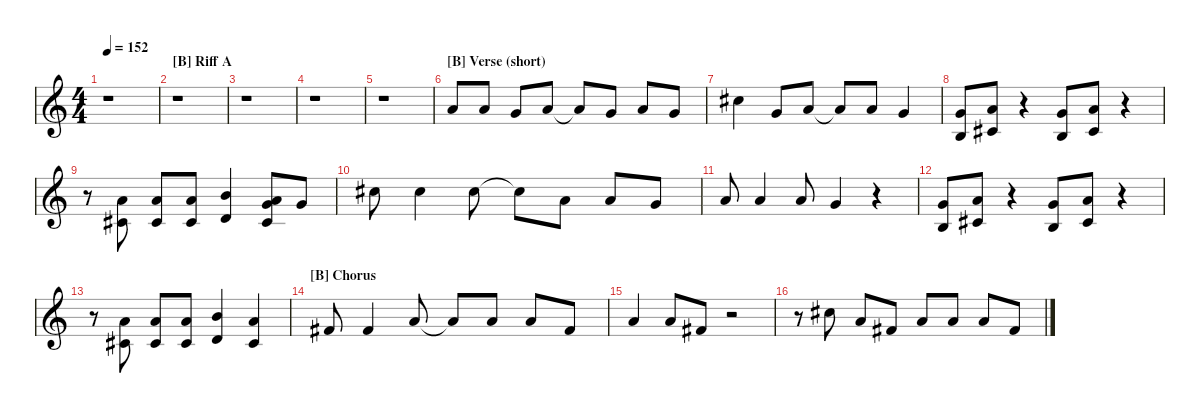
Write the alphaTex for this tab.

\hideDynamics
\bracketExtendMode nobrackets
\singleTrackTrackNamePolicy hidden
\multiTrackTrackNamePolicy hidden
\firstSystemTrackNameMode fullname
\firstSystemTrackNameOrientation horizontal
\otherSystemsTrackNameOrientation horizontal
\track ("Vocal" "Flute") {mute instrument flute}
\staff {score}
\tuning (E4 B3 G3 D3 A2 E2)
\ts (4 4)
\tempo 152
\clef g2
\ks c
r.1{dy f beam Down} |
\section ("B" "Riff A")
r.1{beam Down} |
r.1{beam Down} |
r.1{beam Down} |
r.1{beam Down} |
\section ("B" "Verse (short)")
5.1.8{beam Up} 5.1.8{beam Up} 3.1.8{beam Up} 5.1.8{beam Up} 5.1{t}.8{beam Up} 3.1.8{beam Up} 5.1.8{beam Up} 8.2.8{beam Up} |
9.1{acc #}.4{beam Down} 3.1.8{beam Up} 5.1.8{beam Up} 5.1{t}.8{beam Up} 5.1.8{beam Up} 3.1.4{beam Up} |
(3.1 4.3).8{beam Up} (5.1 6.3{acc #}).8{beam Up} r.4{beam Up} (3.1 4.3).8{beam Up} (5.1 6.3{acc #}).8{beam Up} r.4{beam Up} |
r.8{beam Down} (5.1 6.3{acc #}).8{beam Up} (5.1 6.3{acc #}).8{beam Up} (5.1 6.3{acc #}).8{beam Up} (7.1 7.3).4{beam Up} (8.2 5.1 6.3{acc #}).8{beam Up} 8.2.8{beam Up} |
9.1{acc #}.8{beam Down} 9.1{acc #}.4{beam Down} 9.1{acc #}.8{beam Down} 9.1{t acc #}.8{beam Down} 5.1.8{beam Down} 5.1.8{beam Up} 3.1.8{beam Up} |
5.1.8{beam Up} 5.1.4{beam Up} 5.1.8{beam Up} 3.1.4{beam Up} r.4{beam Up} |
(3.1 4.3).8{beam Up} (5.1 6.3{acc #}).8{beam Up} r.4{beam Up} (3.1 4.3).8{beam Up} (5.1 6.3{acc #}).8{beam Up} r.4{beam Up} |
r.8{beam Down} (5.1 6.3{acc #}).8{beam Up} (5.1 6.3{acc #}).8{beam Up} (5.1 6.3{acc #}).8{beam Up} (16.3 17.5).4{beam Up} (5.1 6.3{acc #}).4{beam Up} |
\section ("B" "Chorus")
2.1{acc #}.8{beam Up} 2.1{acc #}.4{beam Up} 5.1.8{beam Up} 5.1{t}.8{beam Up} 5.1.8{beam Up} 5.1.8{beam Up} 2.1{acc #}.8{beam Up} |
5.1.4{beam Up} 5.1.8{beam Up} 2.1{acc #}.8{beam Up} r.2{beam Up} |
r.8{beam Down} 9.1{acc #}.8{beam Down} 5.1.8{beam Up} 2.1{acc #}.8{beam Up} 5.1.8{beam Up} 5.1.8{beam Up} 5.1.8{beam Up} 2.1{acc #}.8{beam Up}
